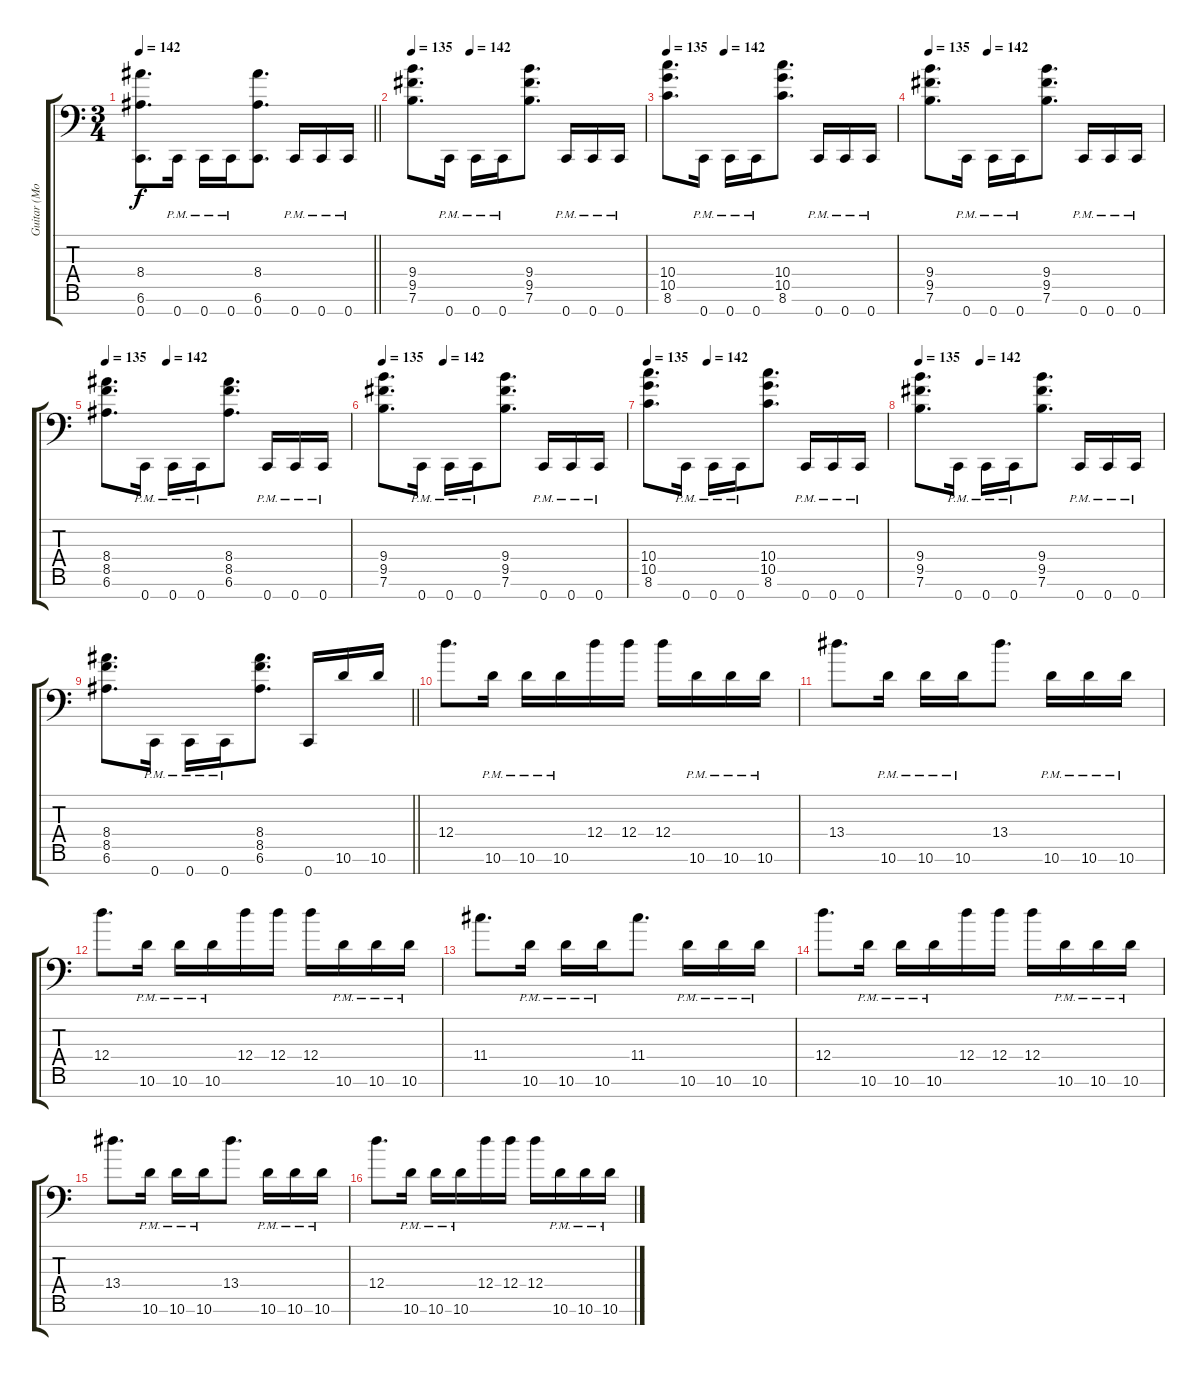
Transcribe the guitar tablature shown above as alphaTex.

\track ("Guitar (Moyses 2)" "Guitar (Mo") {instrument distortionguitar}
\staff {score tabs}
\tuning (E4 B3 G3 D3 A2 E2 C-1) {hide}
\ts (3 4)
\tempo 142
\clef f4
\barLineRight lightlight
\ks c
(8.4 6.6 0.7).8{d dy f} 0.7{pm}.16 0.7{pm}.16 0.7{pm}.16 (8.4 6.6 0.7).8{d} 0.7{pm}.16 0.7{pm}.16 0.7{pm}.16 |
\section ("" "")
\tempo 135
\tempo (142 0.25)
(9.4 9.5 7.6).8{d} 0.7{pm}.16 0.7{pm}.16 0.7{pm}.16 (9.4 9.5 7.6).8{d} 0.7{pm}.16 0.7{pm}.16 0.7{pm}.16 |
\tempo 135
\tempo (142 0.25)
(10.4 10.5 8.6).8{d} 0.7{pm}.16 0.7{pm}.16 0.7{pm}.16 (10.4 10.5 8.6).8{d} 0.7{pm}.16 0.7{pm}.16 0.7{pm}.16 |
\tempo 135
\tempo (142 0.25)
(9.4 9.5 7.6).8{d} 0.7{pm}.16 0.7{pm}.16 0.7{pm}.16 (9.4 9.5 7.6).8{d} 0.7{pm}.16 0.7{pm}.16 0.7{pm}.16 |
\tempo 135
\tempo (142 0.25)
(8.4 8.5 6.6).8{d} 0.7{pm}.16 0.7{pm}.16 0.7{pm}.16 (8.4 8.5 6.6).8{d} 0.7{pm}.16 0.7{pm}.16 0.7{pm}.16 |
\tempo 135
\tempo (142 0.25)
(9.4 9.5 7.6).8{d} 0.7{pm}.16 0.7{pm}.16 0.7{pm}.16 (9.4 9.5 7.6).8{d} 0.7{pm}.16 0.7{pm}.16 0.7{pm}.16 |
\tempo 135
\tempo (142 0.25)
(10.4 10.5 8.6).8{d} 0.7{pm}.16 0.7{pm}.16 0.7{pm}.16 (10.4 10.5 8.6).8{d} 0.7{pm}.16 0.7{pm}.16 0.7{pm}.16 |
\tempo 135
\tempo (142 0.25)
(9.4 9.5 7.6).8{d} 0.7{pm}.16 0.7{pm}.16 0.7{pm}.16 (9.4 9.5 7.6).8{d} 0.7{pm}.16 0.7{pm}.16 0.7{pm}.16 |
\barLineRight lightlight
(8.4 8.5 6.6).8{d} 0.7{pm}.16 0.7{pm}.16 0.7{pm}.16 (8.4 8.5 6.6).8{d} 0.7.16 10.6.16 10.6.16 |
\section ("" "")
12.4.8{d} 10.6{pm}.16 10.6{pm}.16 10.6{pm}.16 12.4.16 12.4.16 12.4.16 10.6{pm}.16 10.6{pm}.16 10.6{pm}.16 |
13.4.8{d} 10.6{pm}.16 10.6{pm}.16 10.6{pm}.16 13.4.8{d} 10.6{pm}.16 10.6{pm}.16 10.6{pm}.16 |
12.4.8{d} 10.6{pm}.16 10.6{pm}.16 10.6{pm}.16 12.4.16 12.4.16 12.4.16 10.6{pm}.16 10.6{pm}.16 10.6{pm}.16 |
11.4.8{d} 10.6{pm}.16 10.6{pm}.16 10.6{pm}.16 11.4.8{d} 10.6{pm}.16 10.6{pm}.16 10.6{pm}.16 |
12.4.8{d} 10.6{pm}.16 10.6{pm}.16 10.6{pm}.16 12.4.16 12.4.16 12.4.16 10.6{pm}.16 10.6{pm}.16 10.6{pm}.16 |
13.4.8{d} 10.6{pm}.16 10.6{pm}.16 10.6{pm}.16 13.4.8{d} 10.6{pm}.16 10.6{pm}.16 10.6{pm}.16 |
12.4.8{d} 10.6{pm}.16 10.6{pm}.16 10.6{pm}.16 12.4.16 12.4.16 12.4.16 10.6{pm}.16 10.6{pm}.16 10.6{pm}.16
